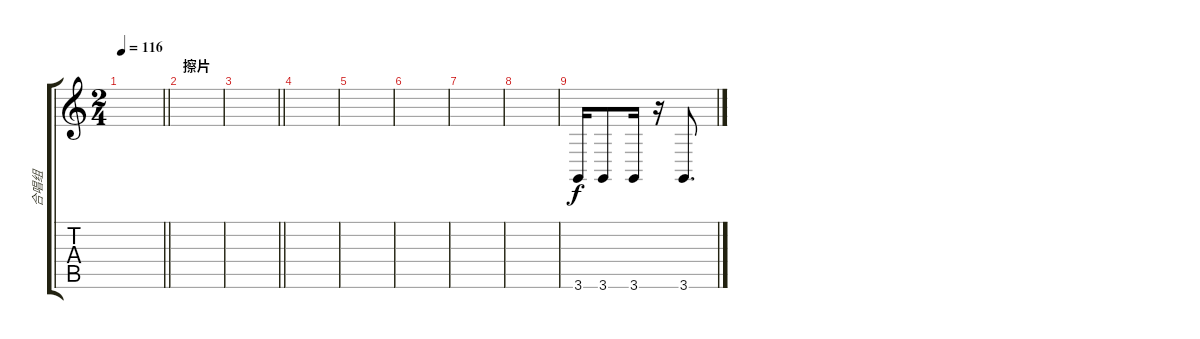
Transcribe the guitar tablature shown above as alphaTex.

\track ("合唱组" "合唱组") {instrument choiraahs}
\staff {score tabs}
\tuning (E4 B3 G3 D3 A2 E2) {hide}
\ts (2 4)
\tempo 116
\clef g2
\barLineRight lightlight
\ks c
|
\section ("" "擦片")
|
\barLineRight lightlight
|
|
|
|
|
|
3.6.16 3.6.8 3.6.16 r.16 3.6.8{d}
